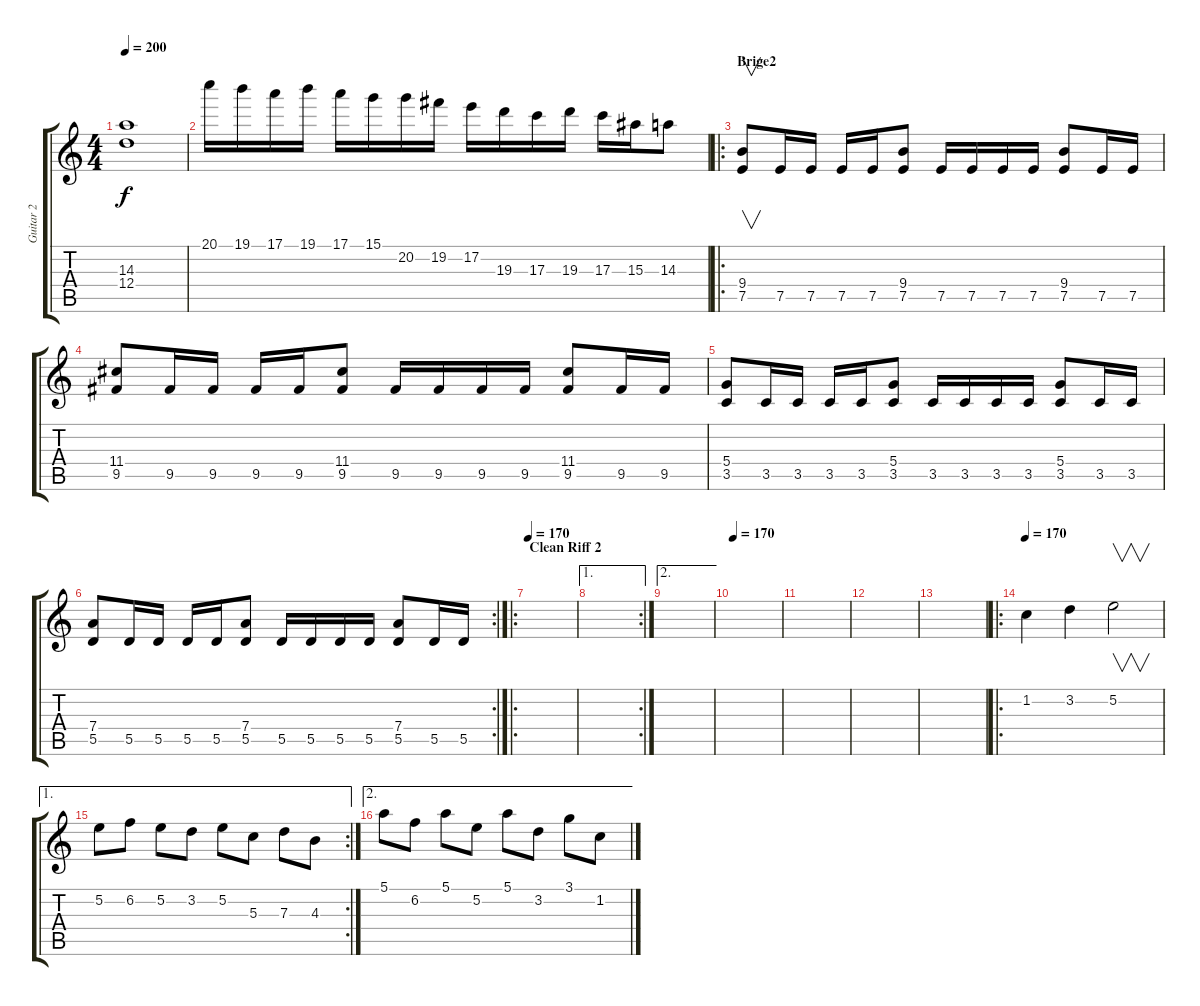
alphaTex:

\track ("Guitar 2" "Guitar 2") {instrument distortionguitar}
\staff {score tabs}
\tuning (E4 B3 G3 D3 A2 E2) {hide}
\ts (4 4)
\tempo 200
\clef g2
\ks c
(14.3 12.4).1{dy f} |
20.1.16 19.1.16 17.1.16 19.1.16 17.1.16 15.1.16 20.2.16 19.2.16 17.2.16 19.3.16 17.3.16 19.3.16 17.3.16 15.3.16 14.3.8 |
\ro
\section ("" "Brige2")
(9.4 7.5).8{v} 7.5.16 7.5.16 7.5.16 7.5.16 (9.4 7.5).8 7.5.16 7.5.16 7.5.16 7.5.16 (9.4 7.5).8 7.5.16 7.5.16 |
(11.4 9.5).8 9.5.16 9.5.16 9.5.16 9.5.16 (11.4 9.5).8 9.5.16 9.5.16 9.5.16 9.5.16 (11.4 9.5).8 9.5.16 9.5.16 |
(5.4 3.5).8 3.5.16 3.5.16 3.5.16 3.5.16 (5.4 3.5).8 3.5.16 3.5.16 3.5.16 3.5.16 (5.4 3.5).8 3.5.16 3.5.16 |
\rc 2
(7.4 5.5).8 5.5.16 5.5.16 5.5.16 5.5.16 (7.4 5.5).8 5.5.16 5.5.16 5.5.16 5.5.16 (7.4 5.5).8 5.5.16 5.5.16 |
\ro
\section ("" "Clean Riff 2")
\tempo 170
|
\ae 1
\rc 2
|
\ae 2
|
\tempo 170
|
|
|
|
\ro
\tempo 170
1.2.4 3.2.4 5.2.2{v} |
\ae 1
\rc 2
5.2.8 6.2.8 5.2.8 3.2.8 5.2.8 5.3.8 7.3.8 4.3.8 |
\ae 2
5.1.8 6.2.8 5.1.8 5.2.8 5.1.8 3.2.8 3.1.8 1.2.8
